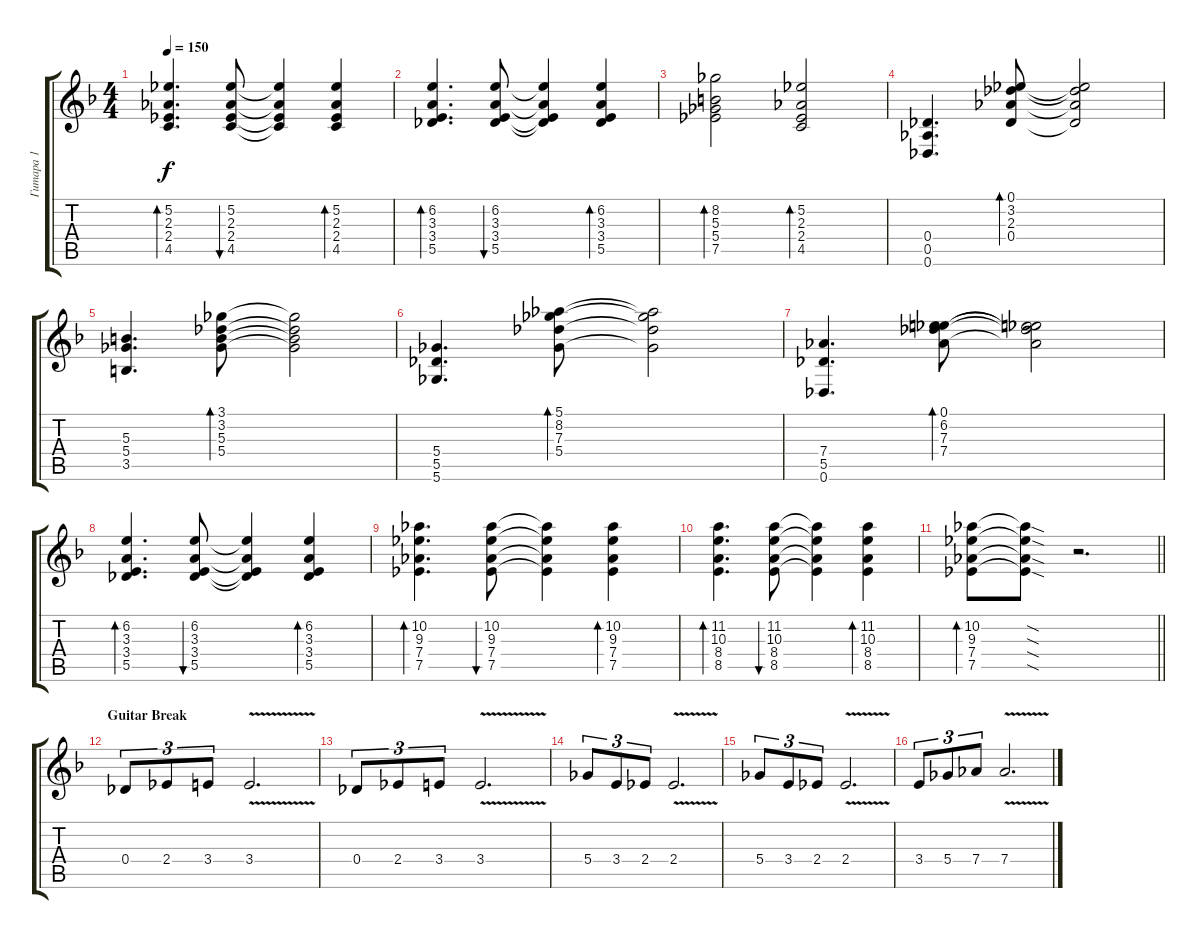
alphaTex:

\track ("Гитара 1" "Гитара 1") {instrument distortionguitar}
\staff {score tabs}
\tuning (Eb4 Bb3 Gb3 Db3 Ab2 Db2) {hide}
\ts (4 4)
\tempo 150
\clef g2
\ks dminor
(5.2 2.3 2.4 4.5).4{d bd 120 dy f} (5.2 2.3 2.4 4.5).8{bu 120} (5.2{t} 2.3{t} 2.4{t} 4.5{t}).4 (5.2 2.3 2.4 4.5).4{bd 120} |
(6.2 3.3 3.4 5.5).4{d bd 120} (6.2 3.3 3.4 5.5).8{bu 120} (6.2{t} 3.3{t} 3.4{t} 5.5{t}).4 (6.2 3.3 3.4 5.5).4{bd 120} |
(8.2 5.3 5.4 7.5).2{bd 60} (5.2 2.3 2.4 4.5).2{bd 60} |
(0.4 0.5 0.6).4{d} (0.1 3.2 2.3 0.4).8{bd 120} (0.1{t} 3.2{t} 2.3{t} 0.4{t}).2 |
(5.3 5.4 3.5).4{d} (3.1 3.2 5.3 5.4).8{bd 480} (3.1{t} 3.2{t} 5.3{t} 5.4{t}).2 |
(5.4 5.5 5.6).4{d} (5.1 8.2 7.3 5.4).8{bd 480} (5.1{t} 8.2{t} 7.3{t} 5.4{t}).2 |
(7.4 5.5 0.6).4{d} (0.1 6.2 7.3 7.4).8{bd 60} (0.1{t} 6.2{t} 7.3{t} 7.4{t}).2 |
(6.2 3.3 3.4 5.5).4{d bd 120} (6.2 3.3 3.4 5.5).8{bu 120} (6.2{t} 3.3{t} 3.4{t} 5.5{t}).4 (6.2 3.3 3.4 5.5).4{bd 120} |
(10.2 9.3 7.4 7.5).4{d bd 120} (10.2 9.3 7.4 7.5).8{bu 120} (10.2{t} 9.3{t} 7.4{t} 7.5{t}).4 (10.2 9.3 7.4 7.5).4{bd 120} |
(11.2 10.3 8.4 8.5).4{d bd 120} (11.2 10.3 8.4 8.5).8{bu 120} (11.2{t} 10.3{t} 8.4{t} 8.5{t}).4 (11.2 10.3 8.4 8.5).4{bd 120} |
\barLineRight lightlight
(10.2 9.3 7.4 7.5).8{bd 120} (10.2{sod t} 9.3{sod t} 7.4{sod t} 7.5{sod t}).8 r.2{d} |
\section ("" "Guitar Break")
0.4.8{tu (3 2)} 2.4.8{tu (3 2)} 3.4.8{tu (3 2)} 3.4{v}.2{d} |
0.4.8{tu (3 2)} 2.4.8{tu (3 2)} 3.4.8{tu (3 2)} 3.4{v}.2{d} |
5.4.8{tu (3 2)} 3.4.8{tu (3 2)} 2.4.8{tu (3 2)} 2.4{v}.2{d} |
5.4.8{tu (3 2)} 3.4.8{tu (3 2)} 2.4.8{tu (3 2)} 2.4{v}.2{d} |
3.4.8{tu (3 2)} 5.4.8{tu (3 2)} 7.4.8{tu (3 2)} 7.4{v}.2{d}
